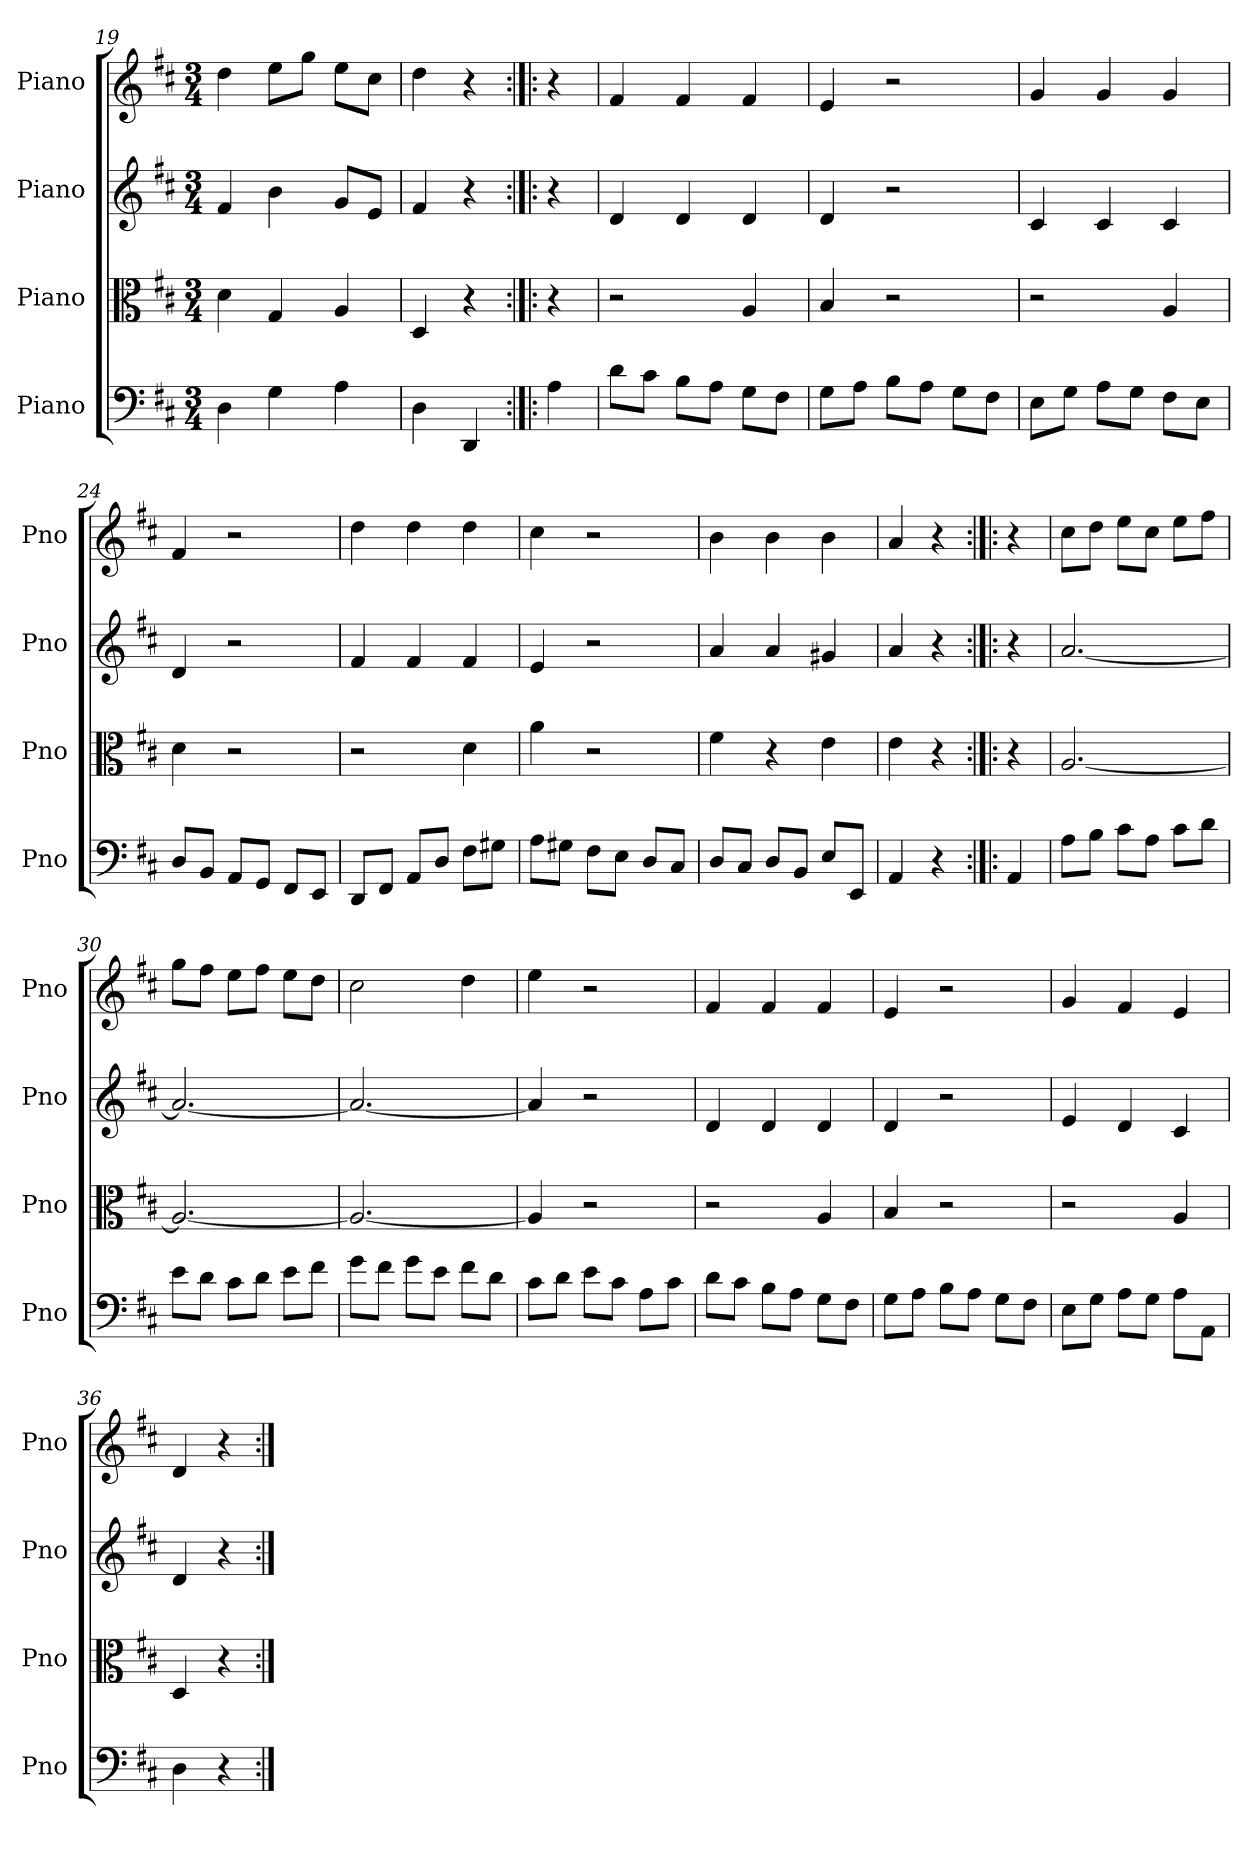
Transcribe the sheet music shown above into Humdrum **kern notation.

**kern	**kern	**kern	**kern
*part4	*part3	*part2	*part1
*staff4	*staff3	*staff2	*staff1
*I"Piano	*I"Piano	*I"Piano	*I"Piano
*I'Pno	*I'Pno	*I'Pno	*I'Pno
*clefF4	*clefC3	*clefG2	*clefG2
*k[f#c#]	*k[f#c#]	*k[f#c#]	*k[f#c#]
*M3/4	*M3/4	*M3/4	*M3/4
=19	=19	=19	=19
4D\	4d\	4f#/	4dd\
4G\	4G/	4b\	8ee\L
.	.	.	8gg\J
4A\	4A/	8g/L	8ee\L
.	.	8e/J	8cc#\J
=20	=20	=20	=20
4D\	4D/	4f#/	4dd\
4DD/	4r	4r	4r
=20X2:|!|:	=20X2:|!|:	=20X2:|!|:	=20X2:|!|:
4A\	4r	4r	4r
=21	=21	=21	=21
8d\L	2r	4d/	4f#/
8c#\J	.	.	.
8B\L	.	4d/	4f#/
8A\J	.	.	.
8G\L	4A/	4d/	4f#/
8F#\J	.	.	.
=22	=22	=22	=22
8G\L	4B/	4d/	4e/
8A\J	.	.	.
8B\L	2r	2r	2r
8A\J	.	.	.
8G\L	.	.	.
8F#\J	.	.	.
=23	=23	=23	=23
8E\L	2r	4c#/	4g/
8G\J	.	.	.
8A\L	.	4c#/	4g/
8G\J	.	.	.
8F#\L	4A/	4c#/	4g/
8E\J	.	.	.
!!LO:PB:g=z
=24	=24	=24	=24
8D/L	4d\	4d/	4f#/
8BB/J	.	.	.
8AA/L	2r	2r	2r
8GG/J	.	.	.
8FF#/L	.	.	.
8EE/J	.	.	.
=25	=25	=25	=25
8DD/L	2r	4f#/	4dd\
8FF#/J	.	.	.
8AA/L	.	4f#/	4dd\
8D/J	.	.	.
8F#\L	4d\	4f#/	4dd\
8G#X\J	.	.	.
=26	=26	=26	=26
8A\L	4a\	4e/	4cc#\
8G#X\J	.	.	.
8F#\L	2r	2r	2r
8E\J	.	.	.
8D/L	.	.	.
8C#/J	.	.	.
=27	=27	=27	=27
8D/L	4f#\	4a/	4b\
8C#/J	.	.	.
8D/L	4r	4a/	4b\
8BB/J	.	.	.
8E/L	4e\	4g#X/	4b\
8EE/J	.	.	.
=28	=28	=28	=28
4AA/	4e\	4a/	4a/
4r	4r	4r	4r
=28X3:|!|:	=28X3:|!|:	=28X3:|!|:	=28X3:|!|:
4AA/	4r	4r	4r
=29	=29	=29	=29
8A\L	[2.A/	[2.a/	8cc#\L
8B\J	.	.	8dd\J
8c#\L	.	.	8ee\L
8A\J	.	.	8cc#\J
8c#\L	.	.	8ee\L
8d\J	.	.	8ff#\J
!!LO:LB:g=z
=30	=30	=30	=30
8e\L	2.A/_	2.a/_	8gg\L
8d\J	.	.	8ff#\J
8c#\L	.	.	8ee\L
8d\J	.	.	8ff#\J
8e\L	.	.	8ee\L
8f#\J	.	.	8dd\J
=31	=31	=31	=31
8g\L	2.A/_	2.a/_	2cc#\
8f#\J	.	.	.
8g\L	.	.	.
8e\J	.	.	.
8f#\L	.	.	4dd\
8d\J	.	.	.
=32	=32	=32	=32
8c#\L	4A/]	4a/]	4ee\
8d\J	.	.	.
8e\L	2r	2r	2r
8c#\J	.	.	.
8A\L	.	.	.
8c#\J	.	.	.
=33	=33	=33	=33
8d\L	2r	4d/	4f#/
8c#\J	.	.	.
8B\L	.	4d/	4f#/
8A\J	.	.	.
8G\L	4A/	4d/	4f#/
8F#\J	.	.	.
=34	=34	=34	=34
8G\L	4B/	4d/	4e/
8A\J	.	.	.
8B\L	2r	2r	2r
8A\J	.	.	.
8G\L	.	.	.
8F#\J	.	.	.
=35	=35	=35	=35
8E\L	2r	4e/	4g/
8G\J	.	.	.
8A\L	.	4d/	4f#/
8G\J	.	.	.
8A\L	4A/	4c#/	4e/
8AA\J	.	.	.
!!LO:LB:g=z
=36	=36	=36	=36
4D\	4D/	4d/	4d/
4r	4r	4r	4r
=:|!	=:|!	=:|!	=:|!
*-	*-	*-	*-
